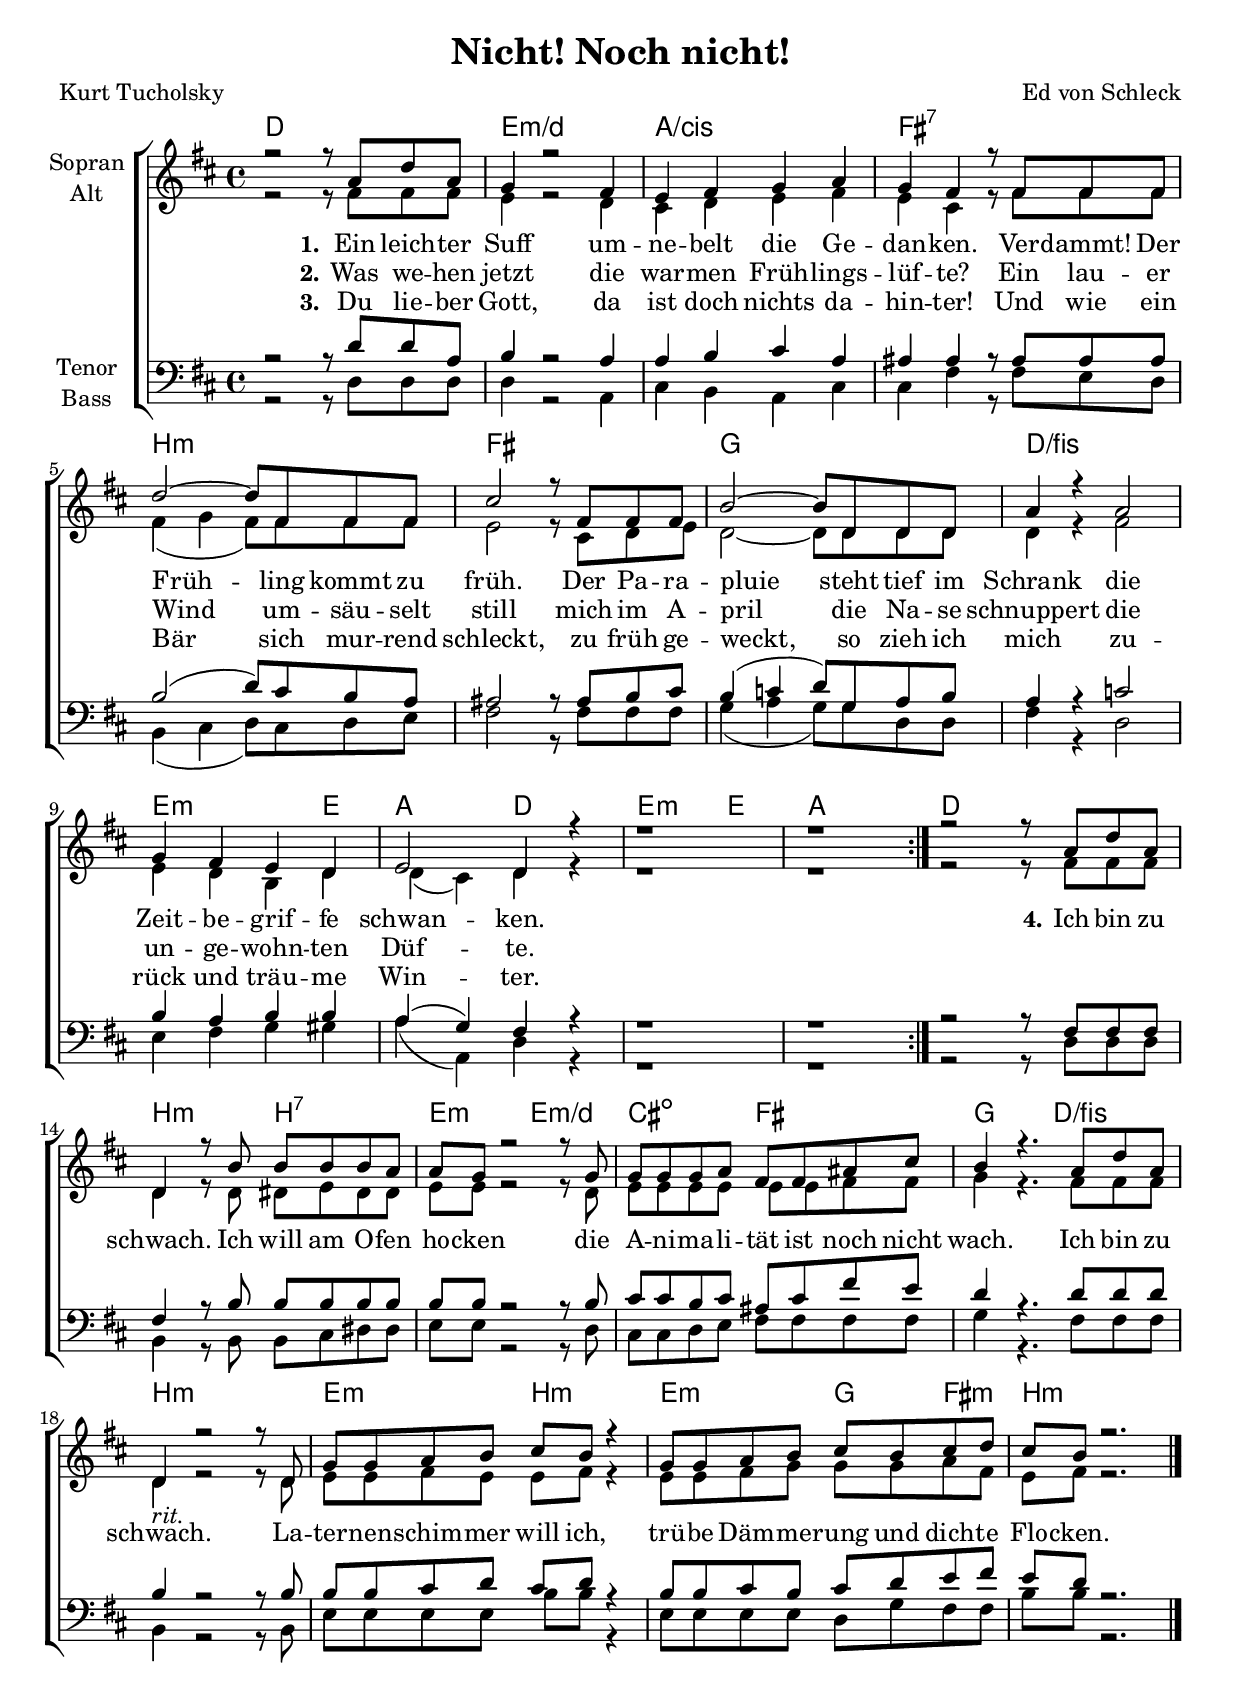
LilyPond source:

\version "2.19.54"

\header {
  title = "Nicht! Noch nicht!"
  composer = "Ed von Schleck"
  poet = "Kurt Tucholsky"
}

global = {
  \key d \major
  \time 4/4
}

chordNames = \chordmode {
  \global
  \germanChords
  d1 e:m/d a/cis fis1:7 
  
  b:m fis g d/fis
  e2.:m e4 a2 d
  e2.:m e4 a1
  
  \bar ":|."
  
  d1 b2:m b:7 e2:m e:m/d cis:dim fis
  g d/fis b1:m
  
  e2:m b:m e:m g4 fis:m
  b1:m
  \bar "|."
}

soprano = \relative c'' {
  \global
  r2 r8 a d a
  g4 r2 fis4
  e fis g a
  g fis r8 fis fis fis
  
  d'2~ d8 fis, fis fis
  cis'2 r8 fis, fis fis
  b2~ b8 d, d d
  a'4 r4 a2
  
  g4 fis e d
  e2 d4 r
  r1
  r1
  
  r2 r8 a' d a
  d,4 r8 b' b b b a
  a g r2 r8 g
  g g g a fis fis ais cis
  
  b4 r4. a8 d a
  d,4_\markup { \italic rit. } r2 r8 d
  g8 g a b cis b r4
  g8 g a b cis b cis d
  
  cis b r2.
}

alto = \relative c' {
  \global
  r2 r8 fis fis fis
  e4 r2 d4
  cis4 d e fis
  e cis r8 fis fis fis
  
  fis4( g fis8) fis fis fis
  e2 r8 cis d e
  d2~ d8 d d d
  d4 r4 fis2
  
  e4 d b d
  d4( cis) d4 r
  r1
  r1
  
  r2 r8 fis fis fis
  d4 r8 d dis e dis dis
  e e r2 r8 d
  e e e e e e fis fis
  
  g4 r4. fis8 fis fis
  d4 r2 r8 d
  e e fis e e fis r4
  e8 e fis g g g a fis
  e fis r2.
}

tenor = \relative c' {
  \global
  r2 r8 d d a
  b4 r2 a4
  a b cis a
  ais ais r8 ais ais ais
  
  b2( d8) cis b a
  ais2 r8 ais b cis
  b4( c d8) g, a b
  a4 r c2
  
  b4 a b b
  a( g) fis4 r
  r1
  r1
  
  r2 r8 fis fis fis
  fis4 r8 b b b b b
  b b r2 r8 b
  cis cis b cis ais cis fis e
  
  d4 r4. d8 d d
  b4 r2 r8 b8
  b8 b cis d cis d r4
  b8 b cis b cis d e fis
  
  e d r2.
}

bass = \relative c {
  \global
  r2 r8 d d d
  d4 r2 a4
  cis  b a cis
  cis fis r8 fis e d
  
  b4( cis d8) cis d e
  fis2 r8 fis fis fis
  g4( a g8) g d d
  fis4 r d2
  
  e4 fis g gis
  a( a,) d4 r
  r1
  r1
  
  r2 r8 d d d
  b4 r8 b b cis dis dis
  e e r2 r8 d
  cis cis d e fis fis fis fis
  
  g4 r4. fis8 fis fis
  b,4 r2 r8 b
  e e e e b' b r4
  e,8 e e e d g fis fis
  
  b b r2.
  
  
}

verseOne = \lyricmode {
  \set stanza = "1."
  Ein leich -- ter Suff um -- ne -- belt die Ge -- dan -- ken.
  Ver -- dammt! Der Früh -- ling kommt zu früh.
  Der Pa -- ra -- pluie
  steht tief im Schrank die Zeit -- be -- grif -- fe schwan -- ken.
  
  \set stanza = "4."
  Ich bin zu schwach. Ich will am O -- fen ho -- cken
  die A -- ni -- ma -- li -- tät ist noch nicht wach.
  Ich bin zu schwach.
  La -- ter -- nen -- schim -- mer will ich,
  trü -- be Däm -- me -- rung und dich -- te Flo -- cken.
}

verseTwo = \lyricmode {
  \set stanza = "2."
  Was we -- hen jetzt die war -- men Früh -- lings -- lüf -- te?
  Ein lau -- er Wind um -- säu -- selt still
  mich im A -- pril
  die Na -- se schnuppert die un -- ge -- wohn -- ten Düf -- te.
}

verseThree = \lyricmode {
  \set stanza = "3."
  Du lie -- ber Gott, da ist doch nichts da -- hin -- ter!
  Und wie ein Bär sich mur -- rend schleckt,
  zu früh ge -- weckt,
  so zieh ich mich zu -- rück und träu -- me Win -- ter.
}

chordsPart = \new ChordNames \chordNames

choirPart = \new ChoirStaff <<
  \new Staff \with {
    instrumentName = \markup \center-column { "Sopran" "Alt" }
  } <<
    \new Voice = "soprano" { \voiceOne \soprano }
    \new Voice = "alto" { \voiceTwo \alto }
  >>
  \new Lyrics \with {
    \override VerticalAxisGroup #'staff-affinity = #CENTER
  } \lyricsto "soprano" \verseOne
  \new Lyrics \with {
    \override VerticalAxisGroup #'staff-affinity = #CENTER
  } \lyricsto "soprano" \verseTwo
  \new Lyrics \with {
    \override VerticalAxisGroup #'staff-affinity = #CENTER
  } \lyricsto "soprano" \verseThree
  \new Staff \with {
    instrumentName = \markup \center-column { "Tenor" "Bass" }
  } <<
    \clef bass
    \new Voice = "tenor" { \voiceOne \tenor }
    \new Voice = "bass" { \voiceTwo \bass }
  >>
>>

\score {
  <<
    \chordsPart
    \choirPart
  >>
  \layout { }
  \midi {
    \tempo 4=75
  }
}

\paper {
  page-count = #1
}
